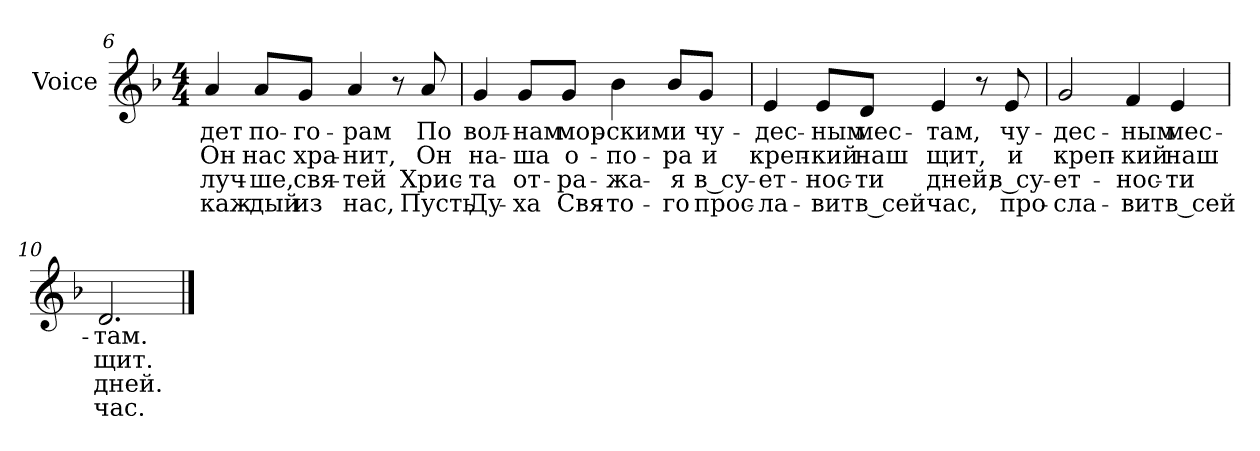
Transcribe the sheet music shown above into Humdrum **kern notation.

**kern	**text	**text	**text	**text
*part1	*part1	*part1	*part1	*part1
*staff1	*staff1	*staff1	*staff1	*staff1
*I"Voice	*	*	*	*
*I'Voice	*	*	*	*
*clefG2	*	*	*	*
*k[b-]	*	*	*	*
*d:	*	*	*	*
*M4/4	*	*	*	*
=6	=6	=6	=6	=6
!	!LO:LY:b:color=#000000	!LO:LY:b:color=#000000	!LO:LY:b:color=#000000	!LO:LY:b:color=#000000
4ai/	-дет	Он	луч-	каж-
!	!LO:LY:b:color=#000000	!LO:LY:b:color=#000000	!LO:LY:b:color=#000000	!LO:LY:b:color=#000000
8ai/L	по-	нас	-ше,	-дый
!	!LO:LY:b:color=#000000	!LO:LY:b:color=#000000	!LO:LY:b:color=#000000	!LO:LY:b:color=#000000
8gi/J	-го-	хра-	свя-	из
!	!LO:LY:b:color=#000000	!LO:LY:b:color=#000000	!LO:LY:b:color=#000000	!LO:LY:b:color=#000000
4ai/	-рам	-нит,	-тей	нас,
8r	.	.	.	.
!	!LO:LY:b:color=#000000	!LO:LY:b:color=#000000	!LO:LY:b:color=#000000	!LO:LY:b:color=#000000
8ai/	По	Он	Хрис-	Пусть
!!LO:LB:g=z
=7	=7	=7	=7	=7
!	!LO:LY:b:color=#000000	!LO:LY:b:color=#000000	!LO:LY:b:color=#000000	!LO:LY:b:color=#000000
4gi/	вол-	на-	-та	Ду-
!	!LO:LY:b:color=#000000	!LO:LY:b:color=#000000	!LO:LY:b:color=#000000	!LO:LY:b:color=#000000
8gi/L	-нам	-ша	от-	-ха
!	!LO:LY:b:color=#000000	!LO:LY:b:color=#000000	!LO:LY:b:color=#000000	!LO:LY:b:color=#000000
8gi/J	мор-	о-	-ра-	Свя-
!	!LO:LY:b:color=#000000	!LO:LY:b:color=#000000	!LO:LY:b:color=#000000	!LO:LY:b:color=#000000
4b-i\	-ским	-по-	-жа-	-то-
!	!LO:LY:b:color=#000000	!LO:LY:b:color=#000000	!LO:LY:b:color=#000000	!LO:LY:b:color=#000000
8b-i/L	и	-ра	-я	-го
!	!LO:LY:b:color=#000000	!LO:LY:b:color=#000000	!LO:LY:b:color=#000000	!LO:LY:b:color=#000000
8gi/J	чу-	и	в су-	прос-
=8	=8	=8	=8	=8
!	!LO:LY:b:color=#000000	!LO:LY:b:color=#000000	!LO:LY:b:color=#000000	!LO:LY:b:color=#000000
4ei/	-дес-	креп-	-ет-	-ла-
!	!LO:LY:b:color=#000000	!LO:LY:b:color=#000000	!LO:LY:b:color=#000000	!LO:LY:b:color=#000000
8ei/L	-ным	-кий	-нос-	-вит
!	!LO:LY:b:color=#000000	!LO:LY:b:color=#000000	!LO:LY:b:color=#000000	!LO:LY:b:color=#000000
8di/J	мес-	наш	-ти	в сей
!	!LO:LY:b:color=#000000	!LO:LY:b:color=#000000	!LO:LY:b:color=#000000	!LO:LY:b:color=#000000
4ei/	-там,	щит,	дней,	час,
8r	.	.	.	.
!	!LO:LY:b:color=#000000	!LO:LY:b:color=#000000	!LO:LY:b:color=#000000	!LO:LY:b:color=#000000
8ei/	чу-	и	в су-	про-
=9	=9	=9	=9	=9
!	!LO:LY:b:color=#000000	!LO:LY:b:color=#000000	!LO:LY:b:color=#000000	!LO:LY:b:color=#000000
2gi/	-дес-	креп-	-ет-	-сла-
!	!LO:LY:b:color=#000000	!LO:LY:b:color=#000000	!LO:LY:b:color=#000000	!LO:LY:b:color=#000000
4fi/	-ным	-кий	-нос-	-вит
!	!LO:LY:b:color=#000000	!LO:LY:b:color=#000000	!LO:LY:b:color=#000000	!LO:LY:b:color=#000000
4ei/	мес-	наш	-ти	в сей
=10	=10	=10	=10	=10
!	!LO:LY:b:color=#000000	!LO:LY:b:color=#000000	!LO:LY:b:color=#000000	!LO:LY:b:color=#000000
2.di/	-там.	щит.	дней.	час.
==	==	==	==	==
*-	*-	*-	*-	*-
